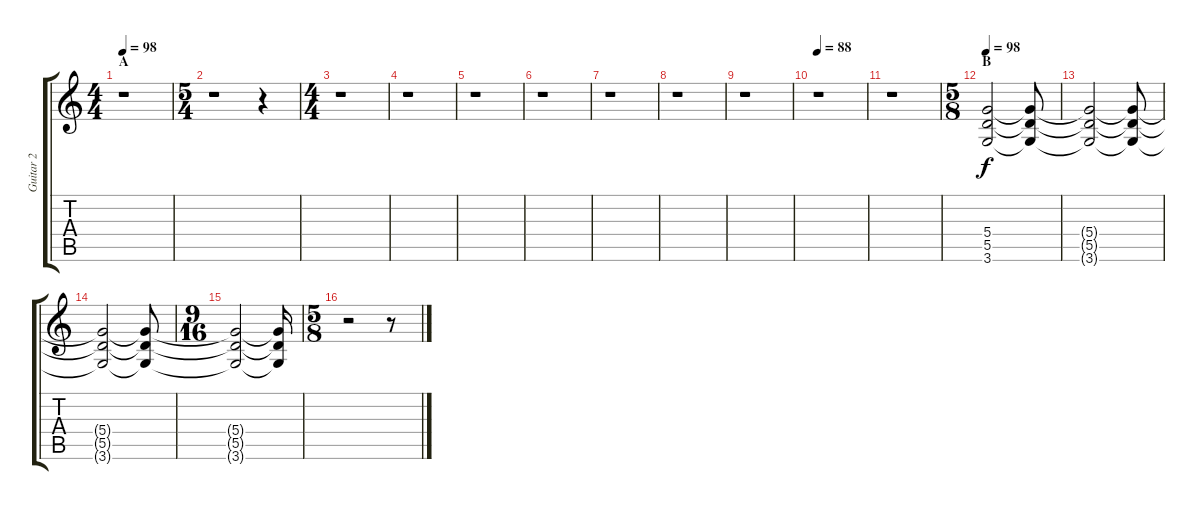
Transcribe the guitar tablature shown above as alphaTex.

\track ("Guitar 2" "Guitar 2") {instrument distortionguitar}
\staff {score tabs}
\tuning (E4 B3 G3 D3 A2 E2) {hide}
\ts (4 4)
\section ("" "A")
\tempo 98
\tempo 72
\tempo 98
\clef g2
\ks c
r.1{dy f instrument distortionguitar} |
\ts (5 4)
r.1 r.4 |
\ts (4 4)
r.1 |
r.1 |
r.1 |
r.1 |
r.1 |
r.1 |
r.1 |
\tempo 88
r.1 |
r.1 |
\ts (5 8)
\section ("" "B")
\tempo 98
(5.4 5.5 3.6).2 (5.4{t} 5.5{t} 3.6{t}).8 |
(5.4{t} 5.5{t} 3.6{t}).2 (5.4{t} 5.5{t} 3.6{t}).8 |
(5.4{t} 5.5{t} 3.6{t}).2 (5.4{t} 5.5{t} 3.6{t}).8 |
\ts (9 16)
(5.4{t} 5.5{t} 3.6{t}).2 (5.4{t} 5.5{t} 3.6{t}).16 |
\ts (5 8)
r.2 r.8
